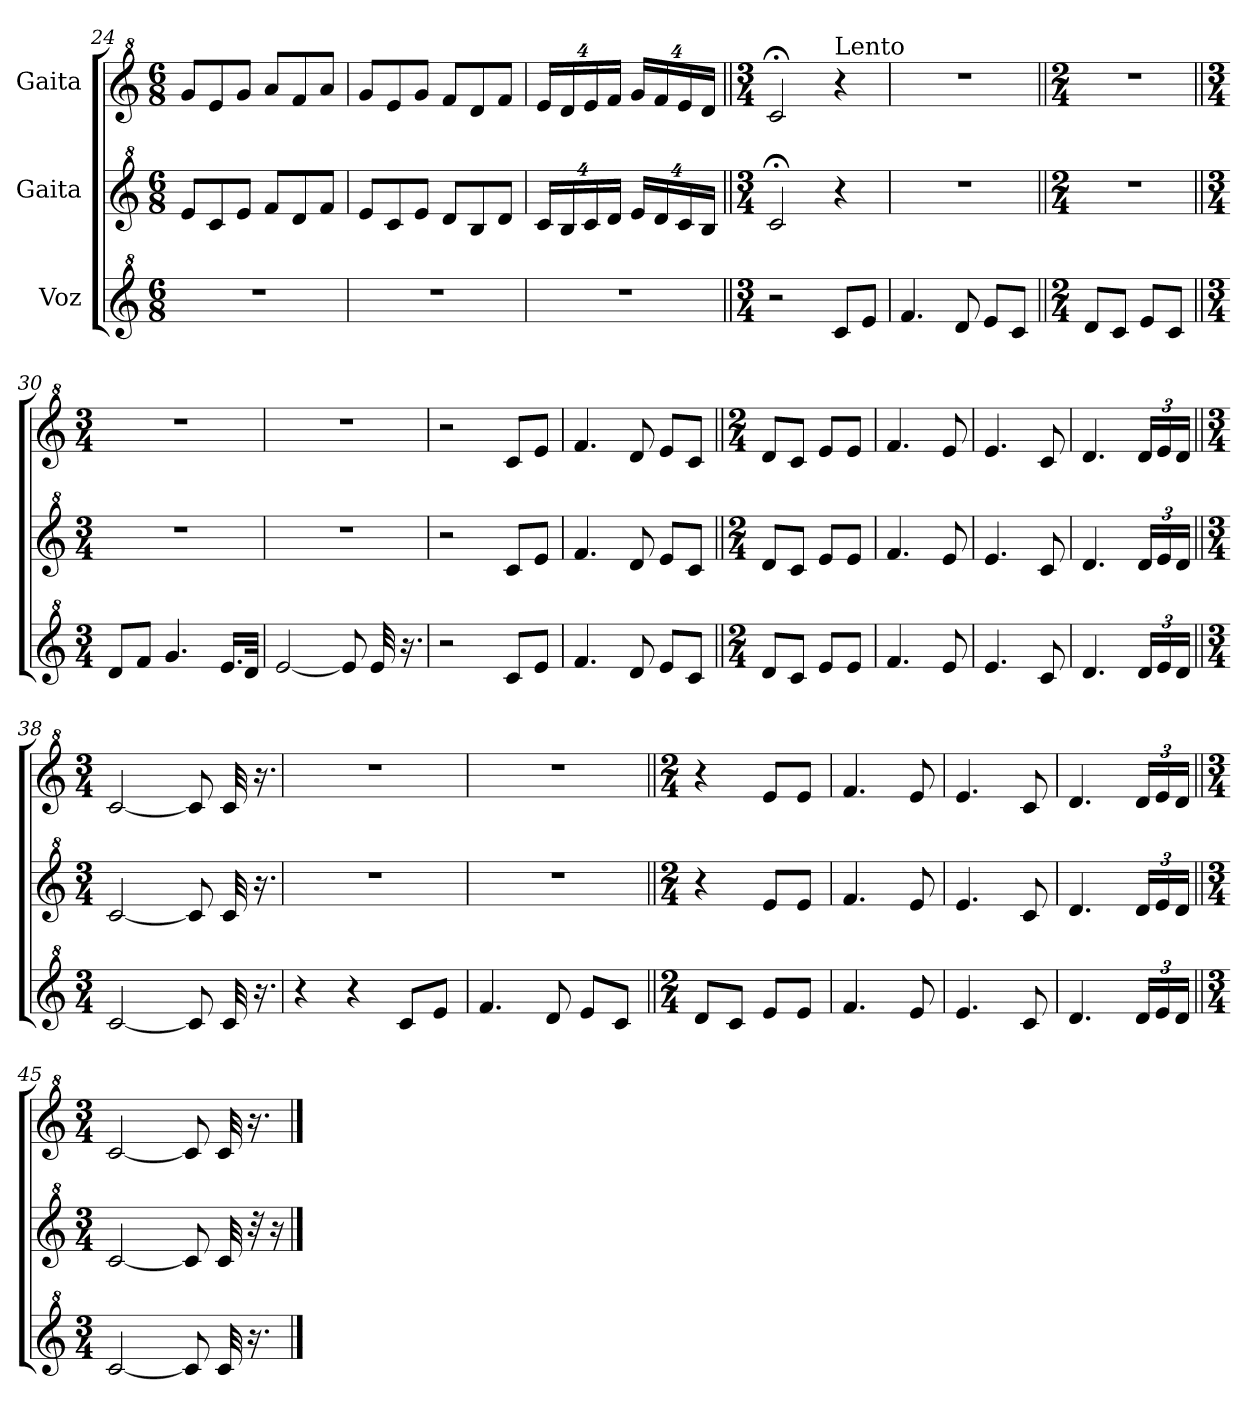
**kern	**kern	**kern
*part3	*part2	*part1
*staff3	*staff2	*staff1
*I"Voz	*I"Gaita	*I"Gaita
!!LO:LB:g=z
*clefG^2	*clefG^2	*clefG^2
*k[]	*k[]	*k[]
*C:	*C:	*C:
*M6/8	*M6/8	*M6/8
=24	=24	=24
2.r	8ee/L	8gg/L
.	8cc/	8ee/
.	8ee/J	8gg/J
.	8ff/L	8aa/L
.	8dd/	8ff/
.	8ff/J	8aa/J
=25	=25	=25
2.r	8ee/L	8gg/L
.	8cc/	8ee/
.	8ee/J	8gg/J
.	8dd/L	8ff/L
.	8b/	8dd/
.	8dd/J	8ff/J
=26	=26	=26
*	*Xbrackettup	*Xbrackettup
2.r	32%3cc/L	32%3ee/L
.	32%3b/	32%3dd/
.	32%3cc/	32%3ee/
.	32%3dd/J	32%3ff/J
.	32%3ee/L	32%3gg/L
.	32%3dd/	32%3ff/
.	32%3cc/	32%3ee/
.	32%3b/J	32%3dd/J
=27||	=27||	=27||
*M3/4	*M3/4	*M3/4
2r	2cc;</	2cc;</
!	!	!LO:TX:a:t=Lento
8cc/L	4r	4r
8ee/J	.	.
=28	=28	=28
4.ff/	2.r	2.r
8dd/	.	.
8ee/L	.	.
8cc/J	.	.
=29||	=29||	=29||
*M2/4	*M2/4	*M2/4
8dd/L	2r	2r
8cc/J	.	.
8ee/L	.	.
8cc/J	.	.
!!LO:LB:g=z
=30||	=30||	=30||
*M3/4	*M3/4	*M3/4
8dd/L	2.r	2.r
8ff/J	.	.
4.gg/	.	.
16.ee/LL	.	.
32dd/JJk	.	.
=31	=31	=31
[2ee/	2.r	2.r
8ee/]	.	.
32ee/	.	.
16.r	.	.
=32	=32	=32
2r	2r	2r
8cc/L	8cc/L	8cc/L
8ee/J	8ee/J	8ee/J
=33	=33	=33
4.ff/	4.ff/	4.ff/
8dd/	8dd/	8dd/
8ee/L	8ee/L	8ee/L
8cc/J	8cc/J	8cc/J
=34||	=34||	=34||
*M2/4	*M2/4	*M2/4
8dd/L	8dd/L	8dd/L
8cc/J	8cc/J	8cc/J
8ee/L	8ee/L	8ee/L
8ee/J	8ee/J	8ee/J
=35	=35	=35
4.ff/	4.ff/	4.ff/
8ee/	8ee/	8ee/
=36	=36	=36
4.ee/	4.ee/	4.ee/
8cc/	8cc/	8cc/
=37	=37	=37
4.dd/	4.dd/	4.dd/
*Xbrackettup	*	*
24dd/LL	24dd/LL	24dd/LL
24ee/	24ee/	24ee/
24dd/JJ	24dd/JJ	24dd/JJ
!!LO:LB:g=z
=38||	=38||	=38||
*M3/4	*M3/4	*M3/4
[2cc/	[2cc/	[2cc/
8cc/]	8cc/]	8cc/]
32cc/	32cc/	32cc/
16.r	16.r	16.r
=39	=39	=39
4r	2.r	2.r
4r	.	.
8cc/L	.	.
8ee/J	.	.
=40	=40	=40
4.ff/	2.r	2.r
8dd/	.	.
8ee/L	.	.
8cc/J	.	.
=41||	=41||	=41||
*M2/4	*M2/4	*M2/4
8dd/L	4r	4r
8cc/J	.	.
8ee/L	8ee/L	8ee/L
8ee/J	8ee/J	8ee/J
=42	=42	=42
4.ff/	4.ff/	4.ff/
8ee/	8ee/	8ee/
=43	=43	=43
4.ee/	4.ee/	4.ee/
8cc/	8cc/	8cc/
=44	=44	=44
4.dd/	4.dd/	4.dd/
24dd/LL	24dd/LL	24dd/LL
24ee/	24ee/	24ee/
24dd/JJ	24dd/JJ	24dd/JJ
!!LO:PB:g=z
=45||	=45||	=45||
*M3/4	*M3/4	*M3/4
[2cc/	[2cc/	[2cc/
8cc/]	8cc/]	8cc/]
32cc/	32cc/	32cc/
16.r	32r	16.r
.	16r	.
==	==	==
*-	*-	*-
